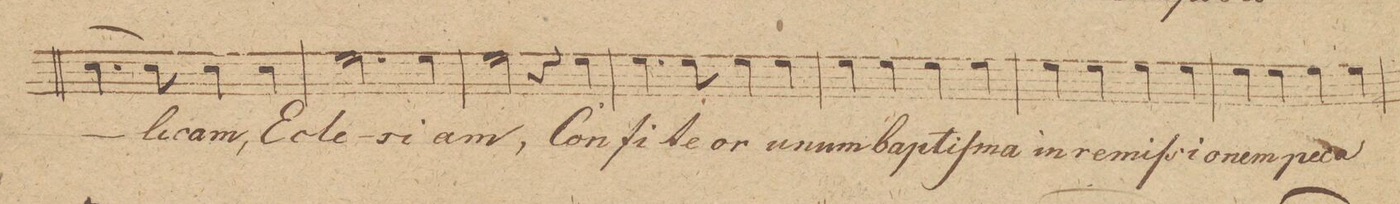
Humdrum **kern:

**kern	**text	**dynam
*I"Baſso 1mo	*	*
*clefF4	*	*
*k[]	*	*
*met(c|)	*	*
*M2/2	*	*
[4.E\	.	.
8E\]	.	.
4E\	-licam,	.
4E\	E-	.
=109	=109	=109
2.G\	-cle-	.
4G\	-si-	.
=110	=110	=110
2G\	-am,	.
4r	.	.
4G\	Con-	.
=111	=111	=111
4.G\	-fi-	.
8G\	-te-	.
4G\	-or	.
4G\	u-	.
=112	=112	=112
4G\	-num	.
4G\	bap-	.
4G\	-tiſ-	.
4G\	-ma	.
=113	=113	=113
4G\	in	.
4G\	re-	.
4G\	-miſ-	.
4G\	-si-	.
=114	=114	=114
4G\	-o-	.
4G\	-nem	.
4G\	pe-	.
4G\	-ca-	.
=115	=115	=115
*-	*-	*-
